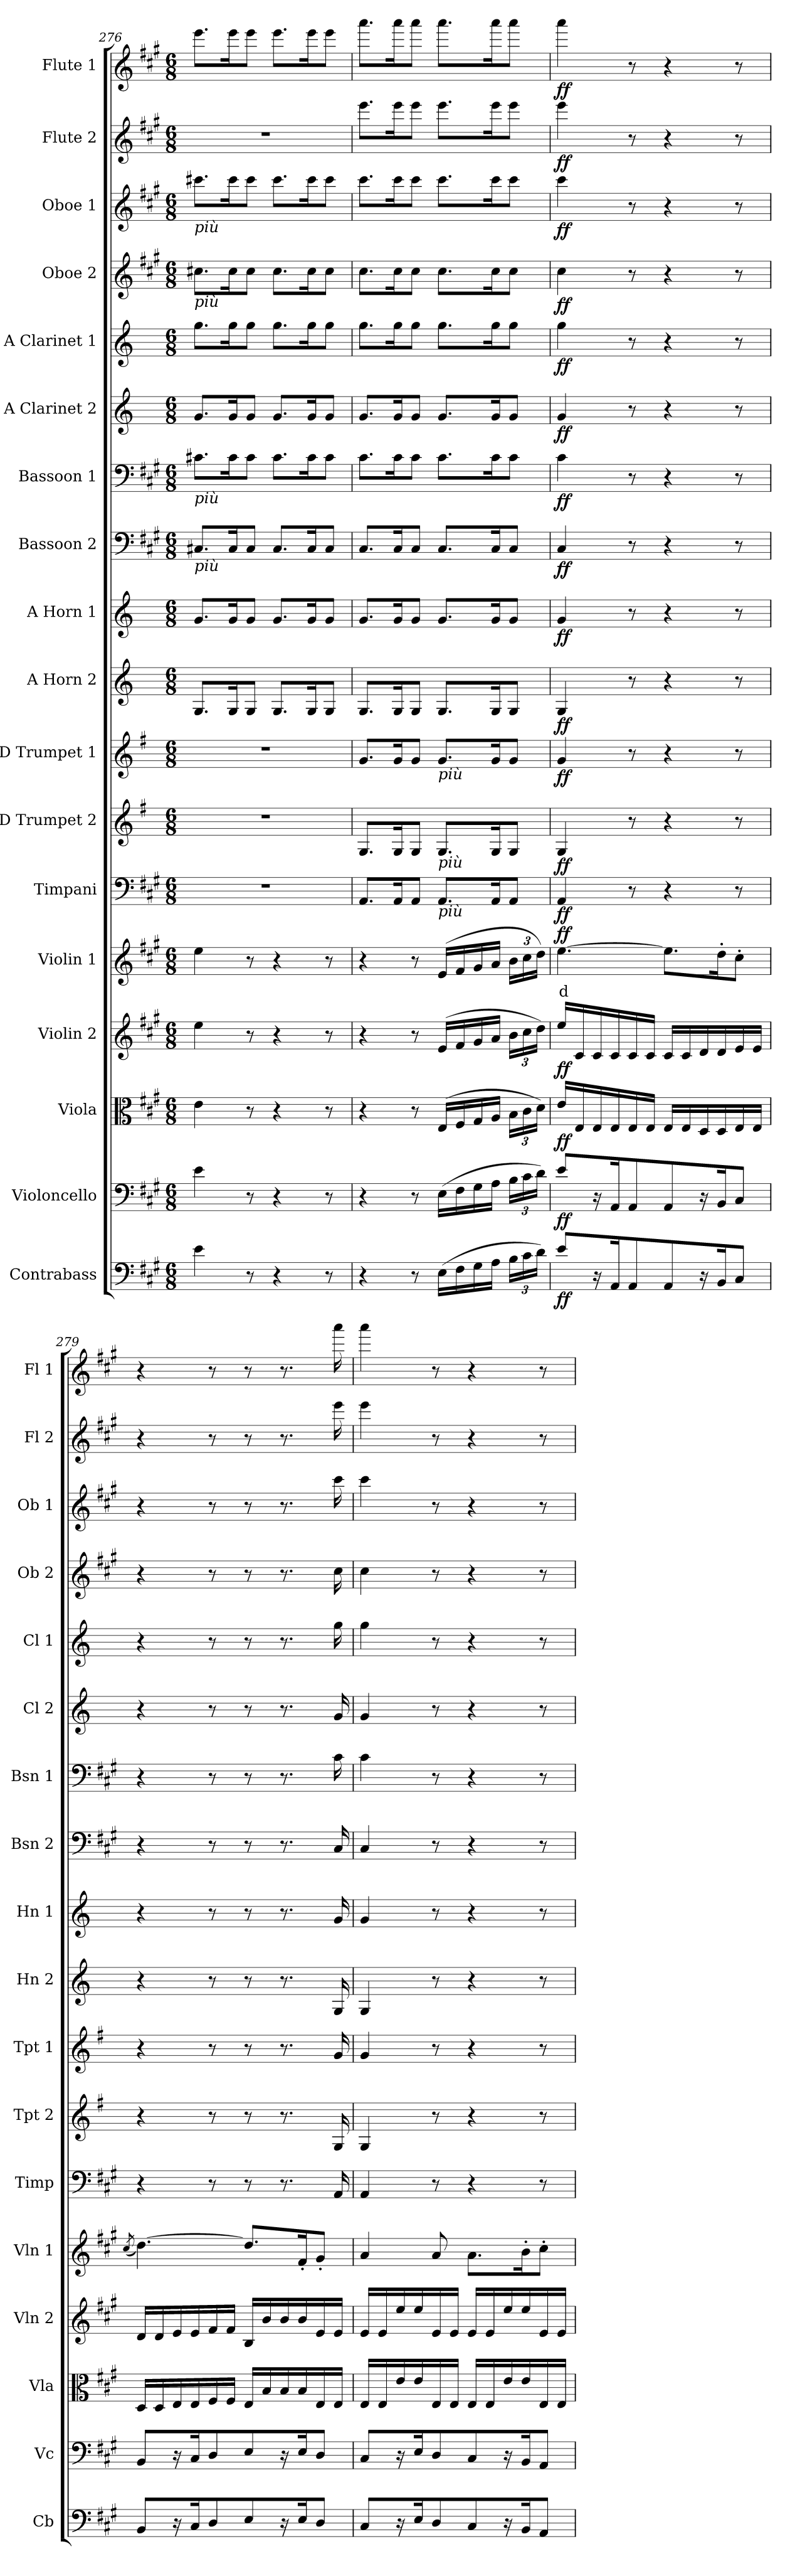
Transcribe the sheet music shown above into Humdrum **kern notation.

**kern	**dynam	**kern	**dynam	**kern	**dynam	**kern	**dynam	**kern	**text	**dynam	**kern	**dynam	**kern	**dynam	**kern	**dynam	**kern	**dynam	**kern	**dynam	**kern	**dynam	**kern	**dynam	**kern	**dynam	**kern	**dynam	**kern	**dynam	**kern	**dynam	**kern	**dynam	**kern	**dynam
*part18	*part18	*part17	*part17	*part16	*part16	*part15	*part15	*part14	*part14	*part14	*part13	*part13	*part12	*part12	*part11	*part11	*part10	*part10	*part9	*part9	*part8	*part8	*part7	*part7	*part6	*part6	*part5	*part5	*part4	*part4	*part3	*part3	*part2	*part2	*part1	*part1
*staff18	*staff18	*staff17	*staff17	*staff16	*staff16	*staff15	*staff15	*staff14	*staff14	*staff14	*staff13	*staff13	*staff12	*staff12	*staff11	*staff11	*staff10	*staff10	*staff9	*staff9	*staff8	*staff8	*staff7	*staff7	*staff6	*staff6	*staff5	*staff5	*staff4	*staff4	*staff3	*staff3	*staff2	*staff2	*staff1	*staff1
*I"Contrabass	*	*I"Violoncello	*	*I"Viola	*	*I"Violin 2	*	*I"Violin 1	*	*	*I"Timpani	*	*I"D Trumpet 2	*	*I"D Trumpet 1	*	*I"A Horn 2	*	*I"A Horn 1	*	*I"Bassoon 2	*	*I"Bassoon 1	*	*I"A Clarinet 2	*	*I"A Clarinet 1	*	*I"Oboe 2	*	*I"Oboe 1	*	*I"Flute 2	*	*I"Flute 1	*
*I'Cb	*	*I'Vc	*	*I'Vla	*	*I'Vln 2	*	*I'Vln 1	*	*	*I'Timp	*	*I'Tpt 2	*	*I'Tpt 1	*	*I'Hn 2	*	*I'Hn 1	*	*I'Bsn 2	*	*I'Bsn 1	*	*I'Cl 2	*	*I'Cl 1	*	*I'Ob 2	*	*I'Ob 1	*	*I'Fl 2	*	*I'Fl 1	*
*clefF4	*	*clefF4	*	*clefC3	*	*clefG2	*	*clefG2	*	*	*clefF4	*	*clefG2	*	*clefG2	*	*clefG2	*	*clefG2	*	*clefF4	*	*clefF4	*	*clefG2	*	*clefG2	*	*clefG2	*	*clefG2	*	*clefG2	*	*clefG2	*
*ITrd7c12	*	*	*	*	*	*	*	*	*	*	*	*	*ITrd-1c-2	*	*ITrd-1c-2	*	*ITrd2c3	*	*ITrd2c3	*	*	*	*	*	*ITrd2c3	*	*ITrd2c3	*	*	*	*	*	*	*	*	*
*k[f#c#g#]	*	*k[f#c#g#]	*	*k[f#c#g#]	*	*k[f#c#g#]	*	*k[f#c#g#]	*	*	*k[f#c#g#]	*	*k[f#c#g#]	*	*k[f#c#g#]	*	*k[f#c#g#]	*	*k[f#c#g#]	*	*k[f#c#g#]	*	*k[f#c#g#]	*	*k[f#c#g#]	*	*k[f#c#g#]	*	*k[f#c#g#]	*	*k[f#c#g#]	*	*k[f#c#g#]	*	*k[f#c#g#]	*
*M6/8	*	*M6/8	*	*M6/8	*	*M6/8	*	*M6/8	*	*	*M6/8	*	*M6/8	*	*M6/8	*	*M6/8	*	*M6/8	*	*M6/8	*	*M6/8	*	*M6/8	*	*M6/8	*	*M6/8	*	*M6/8	*	*M6/8	*	*M6/8	*
=276	=276	=276	=276	=276	=276	=276	=276	=276	=276	=276	=276	=276	=276	=276	=276	=276	=276	=276	=276	=276	=276	=276	=276	=276	=276	=276	=276	=276	=276	=276	=276	=276	=276	=276	=276	=276
!	!	!	!	!	!	!	!	!	!	!	!	!	!	!	!	!	!	!	!	!	!	!	!	!	!	!	!	!	!	!	!LO:TX:b:i:t=più	!	!	!	!	!
!	!	!	!	!	!	!	!	!	!	!	!	!	!	!	!	!	!	!	!	!	!	!	!	!	!	!	!	!	!LO:TX:b:i:t=più	!	!	!	!	!	!	!
!	!	!	!	!	!	!	!	!	!	!	!	!	!	!	!	!	!	!	!	!	!	!	!LO:TX:b:i:t=più	!	!	!	!	!	!	!	!	!	!	!	!	!
!	!	!	!	!	!	!	!	!	!	!	!	!	!	!	!	!	!	!	!	!	!LO:TX:b:i:t=più	!	!	!	!	!	!	!	!	!	!	!	!	!	!	!
4E\	.	4e\	.	4e\	.	4ee\	.	4ee\	.	.	2.r	.	2.r	.	2.r	.	8.E/L	.	8.e/L	.	8.C#X/L	.	8.c#X\L	.	8.e/L	.	8.ee\L	.	8.cc#X\L	.	8.ccc#X\L	.	2.r	.	8.eee\L	.
.	.	.	.	.	.	.	.	.	.	.	.	.	.	.	.	.	16E/K	.	16e/K	.	16C#/K	.	16c#\K	.	16e/K	.	16ee\K	.	16cc#\K	.	16ccc#\K	.	.	.	16eee\K	.
8r	.	8r	.	8r	.	8r	.	8r	.	.	.	.	.	.	.	.	8E/J	.	8e/J	.	8C#/J	.	8c#\J	.	8e/J	.	8ee\J	.	8cc#\J	.	8ccc#\J	.	.	.	8eee\J	.
4r	.	4r	.	4r	.	4r	.	4r	.	.	.	.	.	.	.	.	8.E/L	.	8.e/L	.	8.C#/L	.	8.c#\L	.	8.e/L	.	8.ee\L	.	8.cc#\L	.	8.ccc#\L	.	.	.	8.eee\L	.
.	.	.	.	.	.	.	.	.	.	.	.	.	.	.	.	.	16E/K	.	16e/K	.	16C#/K	.	16c#\K	.	16e/K	.	16ee\K	.	16cc#\K	.	16ccc#\K	.	.	.	16eee\K	.
8r	.	8r	.	8r	.	8r	.	8r	.	.	.	.	.	.	.	.	8E/J	.	8e/J	.	8C#/J	.	8c#\J	.	8e/J	.	8ee\J	.	8cc#\J	.	8ccc#\J	.	.	.	8eee\J	.
=277	=277	=277	=277	=277	=277	=277	=277	=277	=277	=277	=277	=277	=277	=277	=277	=277	=277	=277	=277	=277	=277	=277	=277	=277	=277	=277	=277	=277	=277	=277	=277	=277	=277	=277	=277	=277
4r	.	4r	.	4r	.	4r	.	4r	.	.	8.AA/L	.	8.A/L	.	8.a/L	.	8.E/L	.	8.e/L	.	8.C#/L	.	8.c#\L	.	8.e/L	.	8.ee\L	.	8.cc#\L	.	8.ccc#\L	.	8.eee\L	.	8.aaa\L	.
.	.	.	.	.	.	.	.	.	.	.	16AA/K	.	16A/K	.	16a/K	.	16E/K	.	16e/K	.	16C#/K	.	16c#\K	.	16e/K	.	16ee\K	.	16cc#\K	.	16ccc#\K	.	16eee\K	.	16aaa\K	.
8r	.	8r	.	8r	.	8r	.	8r	.	.	8AA/J	.	8A/J	.	8a/J	.	8E/J	.	8e/J	.	8C#/J	.	8c#\J	.	8e/J	.	8ee\J	.	8cc#\J	.	8ccc#\J	.	8eee\J	.	8aaa\J	.
!	!	!	!	!	!	!	!	!	!	!	!	!	!	!	!LO:TX:b:i:t=più	!	!	!	!	!	!	!	!	!	!	!	!	!	!	!	!	!	!	!	!	!
!	!	!	!	!	!	!	!	!	!	!	!	!	!LO:TX:b:i:t=più	!	!	!	!	!	!	!	!	!	!	!	!	!	!	!	!	!	!	!	!	!	!	!
!	!	!	!	!	!	!	!	!	!	!	!LO:TX:b:i:t=più	!	!	!	!	!	!	!	!	!	!	!	!	!	!	!	!	!	!	!	!	!	!	!	!	!
(16EE\LL	.	(16E\LL	.	(16E/LL	.	(16e/LL	.	(16e/LL	.	.	8.AA/L	.	8.A/L	.	8.a/L	.	8.E/L	.	8.e/L	.	8.C#/L	.	8.c#\L	.	8.e/L	.	8.ee\L	.	8.cc#\L	.	8.ccc#\L	.	8.eee\L	.	8.aaa\L	.
16FF#\	.	16F#\	.	16F#/	.	16f#/	.	16f#/	.	.	.	.	.	.	.	.	.	.	.	.	.	.	.	.	.	.	.	.	.	.	.	.	.	.	.	.
16GG#\	.	16G#\	.	16G#/	.	16g#/	.	16g#/	.	.	.	.	.	.	.	.	.	.	.	.	.	.	.	.	.	.	.	.	.	.	.	.	.	.	.	.
16AA\JJ	.	16A\JJ	.	16A/JJ	.	16a/JJ	.	16a/JJ	.	.	16AA/K	.	16A/K	.	16a/K	.	16E/K	.	16e/K	.	16C#/K	.	16c#\K	.	16e/K	.	16ee\K	.	16cc#\K	.	16ccc#\K	.	16eee\K	.	16aaa\K	.
*Xbrackettup	*	*Xbrackettup	*	*Xbrackettup	*	*Xbrackettup	*	*Xbrackettup	*	*	*	*	*	*	*	*	*	*	*	*	*	*	*	*	*	*	*	*	*	*	*	*	*	*	*	*
24BB\LL	.	24B\LL	.	24B\LL	.	24b\LL	.	24b\LL	.	.	8AA/J	.	8A/J	.	8a/J	.	8E/J	.	8e/J	.	8C#/J	.	8c#\J	.	8e/J	.	8ee\J	.	8cc#\J	.	8ccc#\J	.	8eee\J	.	8aaa\J	.
24C#\	.	24c#\	.	24c#\	.	24cc#\	.	24cc#\	.	.	.	.	.	.	.	.	.	.	.	.	.	.	.	.	.	.	.	.	.	.	.	.	.	.	.	.
24D\JJ)	.	24d\JJ)	.	24d\JJ)	.	24dd\JJ)	.	24dd\JJ)	.	.	.	.	.	.	.	.	.	.	.	.	.	.	.	.	.	.	.	.	.	.	.	.	.	.	.	.
=278	=278	=278	=278	=278	=278	=278	=278	=278	=278	=278	=278	=278	=278	=278	=278	=278	=278	=278	=278	=278	=278	=278	=278	=278	=278	=278	=278	=278	=278	=278	=278	=278	=278	=278	=278	=278
!	!LO:DY:b	!	!LO:DY:b	!	!LO:DY:b	!	!LO:DY:b	!	!LO:LY:b:color=#FF0000	!LO:DY:b	!	!LO:DY:b	!	!LO:DY:b	!	!LO:DY:b	!	!LO:DY:b	!	!LO:DY:b	!	!LO:DY:b	!	!LO:DY:b	!	!LO:DY:b	!	!LO:DY:b	!	!LO:DY:b	!	!LO:DY:b	!	!LO:DY:b	!	!LO:DY:b
8E\L	ff	8e\L	ff	16e/LL	ff	16ee/LL	ff	[4.ee\	d	ff	4AA/	ff	4A/	ff	4a/	ff	4E/	ff	4e/	ff	4C#/	ff	4c#\	ff	4e/	ff	4ee\	ff	4cc#\	ff	4ccc#\	ff	4eee\	ff	4aaa\	ff
.	.	.	.	16E/	.	16c#/	.	.	.	.	.	.	.	.	.	.	.	.	.	.	.	.	.	.	.	.	.	.	.	.	.	.	.	.	.	.
16r	.	16r	.	16E/	.	16c#/	.	.	.	.	.	.	.	.	.	.	.	.	.	.	.	.	.	.	.	.	.	.	.	.	.	.	.	.	.	.
16AAA\J	.	16AA\J	.	16E/	.	16c#/	.	.	.	.	.	.	.	.	.	.	.	.	.	.	.	.	.	.	.	.	.	.	.	.	.	.	.	.	.	.
8AAA\J	.	8AA\J	.	16E/	.	16c#/	.	.	.	.	8r	.	8r	.	8r	.	8r	.	8r	.	8r	.	8r	.	8r	.	8r	.	8r	.	8r	.	8r	.	8r	.
.	.	.	.	16E/JJ	.	16c#/JJ	.	.	.	.	.	.	.	.	.	.	.	.	.	.	.	.	.	.	.	.	.	.	.	.	.	.	.	.	.	.
8AAA/L	.	8AA/L	.	16E/LL	.	16c#/LL	.	8.ee\L]	.	.	4r	.	4r	.	4r	.	4r	.	4r	.	4r	.	4r	.	4r	.	4r	.	4r	.	4r	.	4r	.	4r	.
.	.	.	.	16E/	.	16c#/	.	.	.	.	.	.	.	.	.	.	.	.	.	.	.	.	.	.	.	.	.	.	.	.	.	.	.	.	.	.
16r	.	16r	.	16D/	.	16d/	.	.	.	.	.	.	.	.	.	.	.	.	.	.	.	.	.	.	.	.	.	.	.	.	.	.	.	.	.	.
16BBB/J	.	16BB/J	.	16D/	.	16d/	.	16dd'\K	.	.	.	.	.	.	.	.	.	.	.	.	.	.	.	.	.	.	.	.	.	.	.	.	.	.	.	.
8CC#/J	.	8C#/J	.	16E/	.	16e/	.	8cc#'\J	.	.	8r	.	8r	.	8r	.	8r	.	8r	.	8r	.	8r	.	8r	.	8r	.	8r	.	8r	.	8r	.	8r	.
.	.	.	.	16E/JJ	.	16e/JJ	.	.	.	.	.	.	.	.	.	.	.	.	.	.	.	.	.	.	.	.	.	.	.	.	.	.	.	.	.	.
=279	=279	=279	=279	=279	=279	=279	=279	=279	=279	=279	=279	=279	=279	=279	=279	=279	=279	=279	=279	=279	=279	=279	=279	=279	=279	=279	=279	=279	=279	=279	=279	=279	=279	=279	=279	=279
.	.	.	.	.	.	.	.	(8qcc#/	.	.	.	.	.	.	.	.	.	.	.	.	.	.	.	.	.	.	.	.	.	.	.	.	.	.	.	.
8BBB/L	.	8BB/L	.	16D/LL	.	16d/LL	.	[4.dd\)	.	.	4r	.	4r	.	4r	.	4r	.	4r	.	4r	.	4r	.	4r	.	4r	.	4r	.	4r	.	4r	.	4r	.
.	.	.	.	16D/	.	16d/	.	.	.	.	.	.	.	.	.	.	.	.	.	.	.	.	.	.	.	.	.	.	.	.	.	.	.	.	.	.
16r	.	16r	.	16E/	.	16e/	.	.	.	.	.	.	.	.	.	.	.	.	.	.	.	.	.	.	.	.	.	.	.	.	.	.	.	.	.	.
16CC#/J	.	16C#/J	.	16E/	.	16e/	.	.	.	.	.	.	.	.	.	.	.	.	.	.	.	.	.	.	.	.	.	.	.	.	.	.	.	.	.	.
8DD/J	.	8D/J	.	16F#/	.	16f#/	.	.	.	.	8r	.	8r	.	8r	.	8r	.	8r	.	8r	.	8r	.	8r	.	8r	.	8r	.	8r	.	8r	.	8r	.
.	.	.	.	16F#/JJ	.	16f#/JJ	.	.	.	.	.	.	.	.	.	.	.	.	.	.	.	.	.	.	.	.	.	.	.	.	.	.	.	.	.	.
8EE\L	.	8E\L	.	16E/LL	.	16B/LL	.	8.dd/L]	.	.	8r	.	8r	.	8r	.	8r	.	8r	.	8r	.	8r	.	8r	.	8r	.	8r	.	8r	.	8r	.	8r	.
.	.	.	.	16B/	.	16b/	.	.	.	.	.	.	.	.	.	.	.	.	.	.	.	.	.	.	.	.	.	.	.	.	.	.	.	.	.	.
16r	.	16r	.	16B/	.	16b/	.	.	.	.	8.r	.	8.r	.	8.r	.	8.r	.	8.r	.	8.r	.	8.r	.	8.r	.	8.r	.	8.r	.	8.r	.	8.r	.	8.r	.
16EE\J	.	16E\J	.	16B/	.	16b/	.	16f#'/K	.	.	.	.	.	.	.	.	.	.	.	.	.	.	.	.	.	.	.	.	.	.	.	.	.	.	.	.
8DD\J	.	8D\J	.	16E/	.	16e/	.	8g#'/J	.	.	.	.	.	.	.	.	.	.	.	.	.	.	.	.	.	.	.	.	.	.	.	.	.	.	.	.
.	.	.	.	16E/JJ	.	16e/JJ	.	.	.	.	16AA/	.	16A/	.	16a/	.	16E/	.	16e/	.	16C#/	.	16c#\	.	16e/	.	16ee\	.	16cc#\	.	16ccc#\	.	16eee\	.	16aaa\	.
!!LO:PB:g=z
=280	=280	=280	=280	=280	=280	=280	=280	=280	=280	=280	=280	=280	=280	=280	=280	=280	=280	=280	=280	=280	=280	=280	=280	=280	=280	=280	=280	=280	=280	=280	=280	=280	=280	=280	=280	=280
8CC#\L	.	8C#\L	.	16E/LL	.	16e/LL	.	4a/	.	.	4AA/	.	4A/	.	4a/	.	4E/	.	4e/	.	4C#/	.	4c#\	.	4e/	.	4ee\	.	4cc#\	.	4ccc#\	.	4eee\	.	4aaa\	.
.	.	.	.	16E/	.	16e/	.	.	.	.	.	.	.	.	.	.	.	.	.	.	.	.	.	.	.	.	.	.	.	.	.	.	.	.	.	.
16r	.	16r	.	16e/	.	16ee/	.	.	.	.	.	.	.	.	.	.	.	.	.	.	.	.	.	.	.	.	.	.	.	.	.	.	.	.	.	.
16EE\J	.	16E\J	.	16e/	.	16ee/	.	.	.	.	.	.	.	.	.	.	.	.	.	.	.	.	.	.	.	.	.	.	.	.	.	.	.	.	.	.
8DD\J	.	8D\J	.	16E/	.	16e/	.	8a/	.	.	8r	.	8r	.	8r	.	8r	.	8r	.	8r	.	8r	.	8r	.	8r	.	8r	.	8r	.	8r	.	8r	.
.	.	.	.	16E/JJ	.	16e/JJ	.	.	.	.	.	.	.	.	.	.	.	.	.	.	.	.	.	.	.	.	.	.	.	.	.	.	.	.	.	.
8CC#/L	.	8C#/L	.	16E/LL	.	16e/LL	.	8.a\L	.	.	4r	.	4r	.	4r	.	4r	.	4r	.	4r	.	4r	.	4r	.	4r	.	4r	.	4r	.	4r	.	4r	.
.	.	.	.	16E/	.	16e/	.	.	.	.	.	.	.	.	.	.	.	.	.	.	.	.	.	.	.	.	.	.	.	.	.	.	.	.	.	.
16r	.	16r	.	16e/	.	16ee/	.	.	.	.	.	.	.	.	.	.	.	.	.	.	.	.	.	.	.	.	.	.	.	.	.	.	.	.	.	.
16BBB/J	.	16BB/J	.	16e/	.	16ee/	.	16b'\K	.	.	.	.	.	.	.	.	.	.	.	.	.	.	.	.	.	.	.	.	.	.	.	.	.	.	.	.
8AAA/J	.	8AA/J	.	16E/	.	16e/	.	8cc#'\J	.	.	8r	.	8r	.	8r	.	8r	.	8r	.	8r	.	8r	.	8r	.	8r	.	8r	.	8r	.	8r	.	8r	.
.	.	.	.	16E/JJ	.	16e/JJ	.	.	.	.	.	.	.	.	.	.	.	.	.	.	.	.	.	.	.	.	.	.	.	.	.	.	.	.	.	.
=	=	=	=	=	=	=	=	=	=	=	=	=	=	=	=	=	=	=	=	=	=	=	=	=	=	=	=	=	=	=	=	=	=	=	=	=
*-	*-	*-	*-	*-	*-	*-	*-	*-	*-	*-	*-	*-	*-	*-	*-	*-	*-	*-	*-	*-	*-	*-	*-	*-	*-	*-	*-	*-	*-	*-	*-	*-	*-	*-	*-	*-
